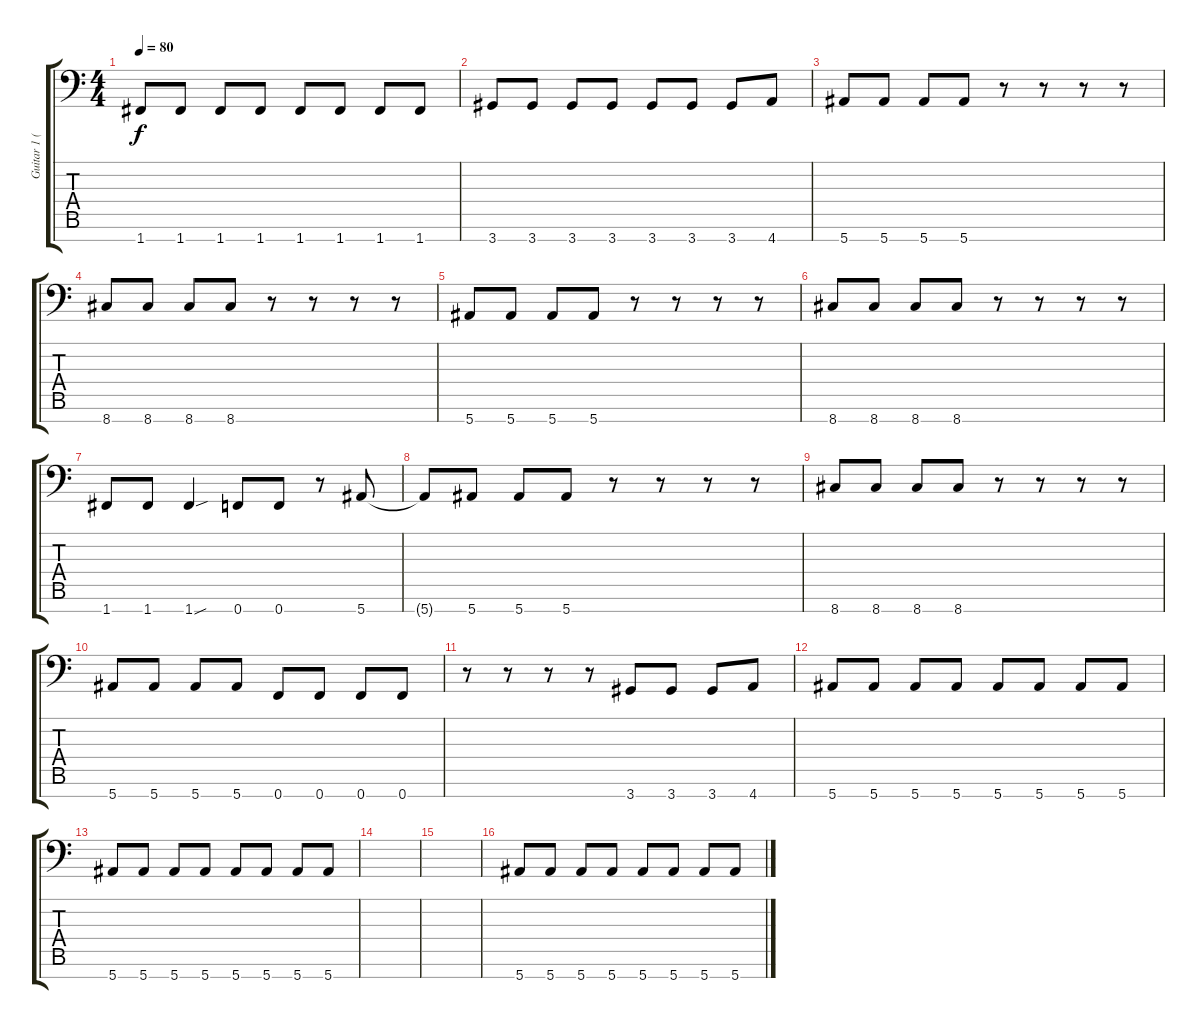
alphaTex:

\track ("Guitar 1 (8th string)" "Guitar 1 (") {instrument distortionguitar}
\staff {score tabs}
\tuning (D4 Bb3 Gb3 Db3 Ab2 Eb2 F1) {hide}
\ts (4 4)
\tempo 80
\clef f4
\ks c
1.7.8{dy f} 1.7.8 1.7.8 1.7.8 1.7.8 1.7.8 1.7.8 1.7.8 |
3.7.8 3.7.8 3.7.8 3.7.8 3.7.8 3.7.8 3.7.8 4.7.8 |
5.7.8 5.7.8 5.7.8 5.7.8 r.8 r.8 r.8 r.8 |
8.7.8 8.7.8 8.7.8 8.7.8 r.8 r.8 r.8 r.8 |
5.7.8 5.7.8 5.7.8 5.7.8 r.8 r.8 r.8 r.8 |
8.7.8 8.7.8 8.7.8 8.7.8 r.8 r.8 r.8 r.8 |
1.7.8 1.7.8 1.7{sou}.4 0.7.8 0.7.8 r.8 5.7.8 |
5.7{t}.8 5.7.8 5.7.8 5.7.8 r.8 r.8 r.8 r.8 |
8.7.8 8.7.8 8.7.8 8.7.8 r.8 r.8 r.8 r.8 |
5.7.8 5.7.8 5.7.8 5.7.8 0.7.8 0.7.8 0.7.8 0.7.8 |
r.8 r.8 r.8 r.8 3.7.8 3.7.8 3.7.8 4.7.8 |
5.7.8 5.7.8 5.7.8 5.7.8 5.7.8 5.7.8 5.7.8 5.7.8 |
5.7.8 5.7.8 5.7.8 5.7.8 5.7.8 5.7.8 5.7.8 5.7.8 |
|
|
5.7.8 5.7.8 5.7.8 5.7.8 5.7.8 5.7.8 5.7.8 5.7.8
